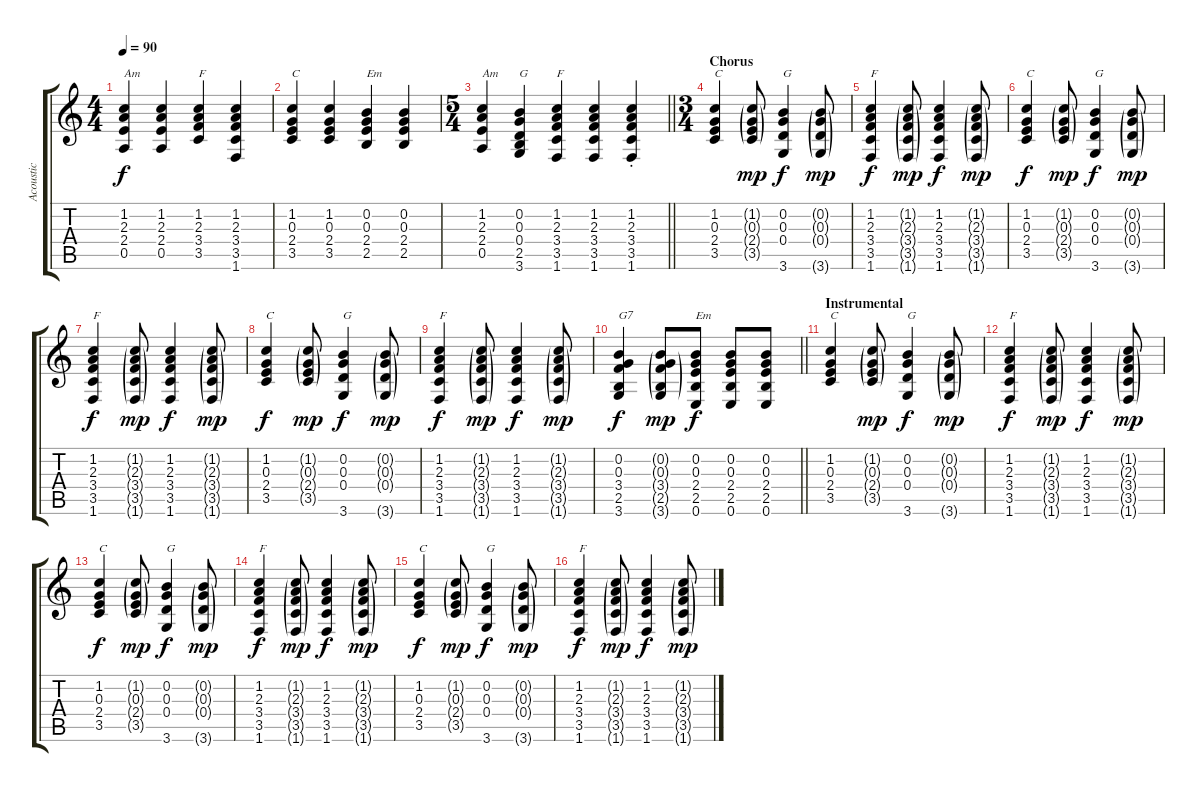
\track ("Acoustic" "Acoustic") {instrument acousticguitarsteel}
\staff {score tabs}
\tuning (E4 B3 G3 D3 A2 E2) {hide}
\ts (4 4)
\tempo 90
\clef g2
\ks c
(1.2 2.3 2.4 0.5).4{txt "Am" dy f} (1.2 2.3 2.4 0.5).4 (1.2 2.3 3.4 3.5).4{txt "F"} (1.2 2.3 3.4 3.5 1.6).4 |
(1.2 0.3 2.4 3.5).4{txt "C"} (1.2 0.3 2.4 3.5).4 (0.2 0.3 2.4 2.5).4{txt "Em"} (0.2 0.3 2.4 2.5).4 |
\ts (5 4)
\barLineRight lightlight
(1.2 2.3 2.4 0.5).4{txt "Am"} (0.2 0.3 0.4 2.5 3.6).4{txt "G"} (1.2 2.3 3.4 3.5 1.6).4{txt "F"} (1.2 2.3 3.4 3.5 1.6).4 (1.2{st} 2.3{st} 3.4{st} 3.5{st} 1.6{st}).4 |
\ts (3 4)
\section ("" "Chorus")
(1.2 0.3 2.4 3.5).4{txt "C"} (1.2{g} 0.3{g} 2.4{g} 3.5{g}).8{dy mp} (0.2 0.3 0.4 3.6).4{txt "G" dy f} (0.2{g} 0.3{g} 0.4{g} 3.6{g}).8{dy mp} |
(1.2 2.3 3.4 3.5 1.6).4{txt "F" dy f} (1.2{g} 2.3{g} 3.4{g} 3.5{g} 1.6{g}).8{dy mp} (1.2 2.3 3.4 3.5 1.6).4{dy f} (1.2{g} 2.3{g} 3.4{g} 3.5{g} 1.6{g}).8{dy mp} |
(1.2 0.3 2.4 3.5).4{txt "C" dy f} (1.2{g} 0.3{g} 2.4{g} 3.5{g}).8{dy mp} (0.2 0.3 0.4 3.6).4{txt "G" dy f} (0.2{g} 0.3{g} 0.4{g} 3.6{g}).8{dy mp} |
(1.2 2.3 3.4 3.5 1.6).4{txt "F" dy f} (1.2{g} 2.3{g} 3.4{g} 3.5{g} 1.6{g}).8{dy mp} (1.2 2.3 3.4 3.5 1.6).4{dy f} (1.2{g} 2.3{g} 3.4{g} 3.5{g} 1.6{g}).8{dy mp} |
(1.2 0.3 2.4 3.5).4{txt "C" dy f} (1.2{g} 0.3{g} 2.4{g} 3.5{g}).8{dy mp} (0.2 0.3 0.4 3.6).4{txt "G" dy f} (0.2{g} 0.3{g} 0.4{g} 3.6{g}).8{dy mp} |
(1.2 2.3 3.4 3.5 1.6).4{txt "F" dy f} (1.2{g} 2.3{g} 3.4{g} 3.5{g} 1.6{g}).8{dy mp} (1.2 2.3 3.4 3.5 1.6).4{dy f} (1.2{g} 2.3{g} 3.4{g} 3.5{g} 1.6{g}).8{dy mp} |
\barLineRight lightlight
(0.2 0.3 3.4 2.5 3.6).4{txt "G7" dy f} (0.2{g} 0.3{g} 3.4{g} 2.5{g} 3.6{g}).8{dy mp} (0.2 0.3 2.4 2.5 0.6).8{txt "Em" dy f} (0.2 0.3 2.4 2.5 0.6).8 (0.2 0.3 2.4 2.5 0.6).8 |
\section ("" "Instrumental")
(1.2 0.3 2.4 3.5).4{txt "C"} (1.2{g} 0.3{g} 2.4{g} 3.5{g}).8{dy mp} (0.2 0.3 0.4 3.6).4{txt "G" dy f} (0.2{g} 0.3{g} 0.4{g} 3.6{g}).8{dy mp} |
(1.2 2.3 3.4 3.5 1.6).4{txt "F" dy f} (1.2{g} 2.3{g} 3.4{g} 3.5{g} 1.6{g}).8{dy mp} (1.2 2.3 3.4 3.5 1.6).4{dy f} (1.2{g} 2.3{g} 3.4{g} 3.5{g} 1.6{g}).8{dy mp} |
(1.2 0.3 2.4 3.5).4{txt "C" dy f} (1.2{g} 0.3{g} 2.4{g} 3.5{g}).8{dy mp} (0.2 0.3 0.4 3.6).4{txt "G" dy f} (0.2{g} 0.3{g} 0.4{g} 3.6{g}).8{dy mp} |
(1.2 2.3 3.4 3.5 1.6).4{txt "F" dy f} (1.2{g} 2.3{g} 3.4{g} 3.5{g} 1.6{g}).8{dy mp} (1.2 2.3 3.4 3.5 1.6).4{dy f} (1.2{g} 2.3{g} 3.4{g} 3.5{g} 1.6{g}).8{dy mp} |
(1.2 0.3 2.4 3.5).4{txt "C" dy f} (1.2{g} 0.3{g} 2.4{g} 3.5{g}).8{dy mp} (0.2 0.3 0.4 3.6).4{txt "G" dy f} (0.2{g} 0.3{g} 0.4{g} 3.6{g}).8{dy mp} |
(1.2 2.3 3.4 3.5 1.6).4{txt "F" dy f} (1.2{g} 2.3{g} 3.4{g} 3.5{g} 1.6{g}).8{dy mp} (1.2 2.3 3.4 3.5 1.6).4{dy f} (1.2{g} 2.3{g} 3.4{g} 3.5{g} 1.6{g}).8{dy mp}
